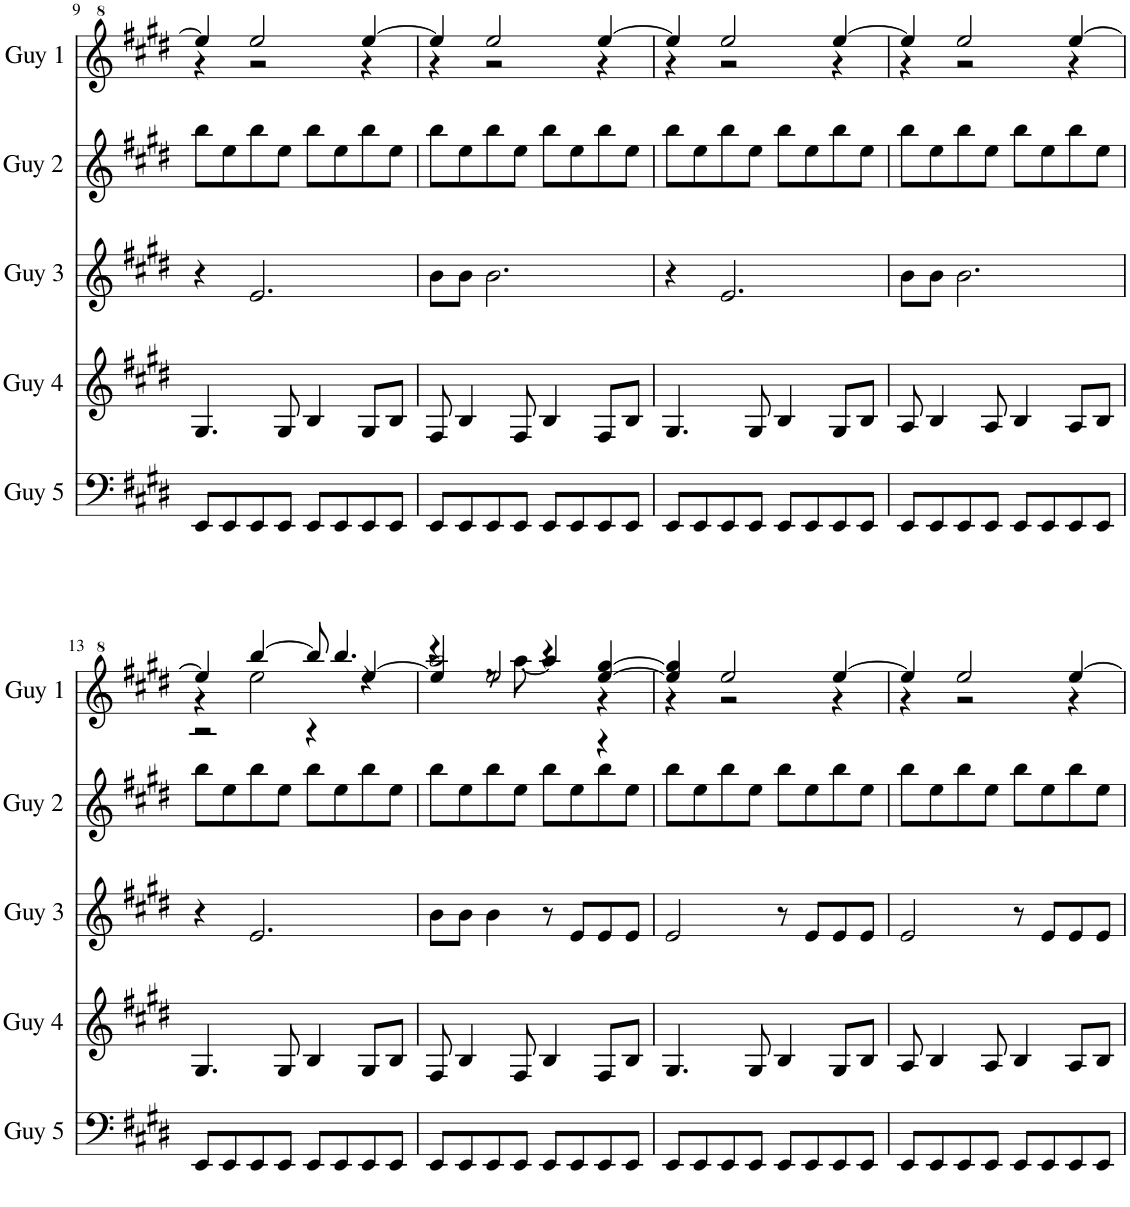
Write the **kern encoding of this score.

**kern	**kern	**kern	**kern	**kern
*part5	*part4	*part3	*part2	*part1
*staff5	*staff4	*staff3	*staff2	*staff1
*I"Piano Guy 5	*I"Piano Guy 4	*I"Piano Guy 3	*I"Piano Guy 2	*I"Piano Guy 1
*I'Guy 5	*I'Guy 4	*I'Guy 3	*I'Guy 2	*I'Guy 1
!!LO:PB:g=z
*clefF4	*clefG2	*clefG2	*clefG2	*clefG^2
*k[f#c#g#d#]	*k[f#c#g#d#]	*k[f#c#g#d#]	*k[f#c#g#d#]	*k[f#c#g#d#]
*M4/4	*M4/4	*M4/4	*M4/4	*M4/4
=9	=9	=9	=9	=9
*	*	*	*	*^
8EE/L	4.G#/	4r	8bb\L	4eee/]	4r
8EE/	.	.	8ee\	.	.
8EE/	.	2.e/	8bb\	2eee/	2r
8EE/J	8G#/	.	8ee\J	.	.
8EE/L	4B/	.	8bb\L	.	.
8EE/	.	.	8ee\	.	.
8EE/	8G#/L	.	8bb\	[4eee/	4r
8EE/J	8B/J	.	8ee\J	.	.
=10	=10	=10	=10	=10	=10
8EE/L	8F#/	8b\L	8bb\L	4eee/]	4r
8EE/	4B/	8b\J	8ee\	.	.
8EE/	.	2.b\	8bb\	2eee/	2r
8EE/J	8F#/	.	8ee\J	.	.
8EE/L	4B/	.	8bb\L	.	.
8EE/	.	.	8ee\	.	.
8EE/	8F#/L	.	8bb\	[4eee/	4r
8EE/J	8B/J	.	8ee\J	.	.
=11	=11	=11	=11	=11	=11
8EE/L	4.G#/	4r	8bb\L	4eee/]	4r
8EE/	.	.	8ee\	.	.
8EE/	.	2.e/	8bb\	2eee/	2r
8EE/J	8G#/	.	8ee\J	.	.
8EE/L	4B/	.	8bb\L	.	.
8EE/	.	.	8ee\	.	.
8EE/	8G#/L	.	8bb\	[4eee/	4r
8EE/J	8B/J	.	8ee\J	.	.
=12	=12	=12	=12	=12	=12
8EE/L	8A/	8b\L	8bb\L	4eee/]	4r
8EE/	4B/	8b\J	8ee\	.	.
8EE/	.	2.b\	8bb\	2eee/	2r
8EE/J	8A/	.	8ee\J	.	.
8EE/L	4B/	.	8bb\L	.	.
8EE/	.	.	8ee\	.	.
8EE/	8A/L	.	8bb\	[4eee/	4r
8EE/J	8B/J	.	8ee\J	.	.
!!LO:LB:g=z
=13	=13	=13	=13	=13	=13
*	*	*	*	*	*^
8EE/L	4.G#/	4r	8bb\L	4eee/]	4r	2r
8EE/	.	.	8ee\	.	.	.
8EE/	.	2.e/	8bb\	[4bbb/	2eee\	.
8EE/J	8G#/	.	8ee\J	.	.	.
8EE/L	4B/	.	8bb\L	8bbb/]	.	4r
8EE/	.	.	8ee\	4.bbb/	.	.
8EE/	8G#/L	.	8bb\	.	4r	[4eee/
8EE/J	8B/J	.	8ee\J	.	.	.
=14	=14	=14	=14	=14	=14	=14
8EE/L	8F#/	8b\L	8bb\L	2aaa/	4r	4eee/]
8EE/	4B/	8b\J	8ee\	.	.	.
8EE/	.	4b\	8bb\	.	8r	2eee/
8EE/J	8F#/	.	8ee\J	.	[8aaa\	.
8EE/L	4B/	8r	8bb\L	4aaa/]	4r	.
8EE/	.	8e/L	8ee\	.	.	.
8EE/	8F#/L	8e/	8bb\	[4eee/ [4ggg#/	4r	4r
8EE/J	8B/J	8e/J	8ee\J	.	.	.
*	*	*	*	*	*v	*v
=15	=15	=15	=15	=15	=15
8EE/L	4.G#/	2e/	8bb\L	4eee/] 4ggg#/]	4r
8EE/	.	.	8ee\	.	.
8EE/	.	.	8bb\	2eee/	2r
8EE/J	8G#/	.	8ee\J	.	.
8EE/L	4B/	8r	8bb\L	.	.
8EE/	.	8e/L	8ee\	.	.
8EE/	8G#/L	8e/	8bb\	[4eee/	4r
8EE/J	8B/J	8e/J	8ee\J	.	.
=16	=16	=16	=16	=16	=16
8EE/L	8A/	2e/	8bb\L	4eee/]	4r
8EE/	4B/	.	8ee\	.	.
8EE/	.	.	8bb\	2eee/	2r
8EE/J	8A/	.	8ee\J	.	.
8EE/L	4B/	8r	8bb\L	.	.
8EE/	.	8e/L	8ee\	.	.
8EE/	8A/L	8e/	8bb\	[4eee/	4r
8EE/J	8B/J	8e/J	8ee\J	.	.
*	*	*	*	*v	*v
=	=	=	=	=
*-	*-	*-	*-	*-
